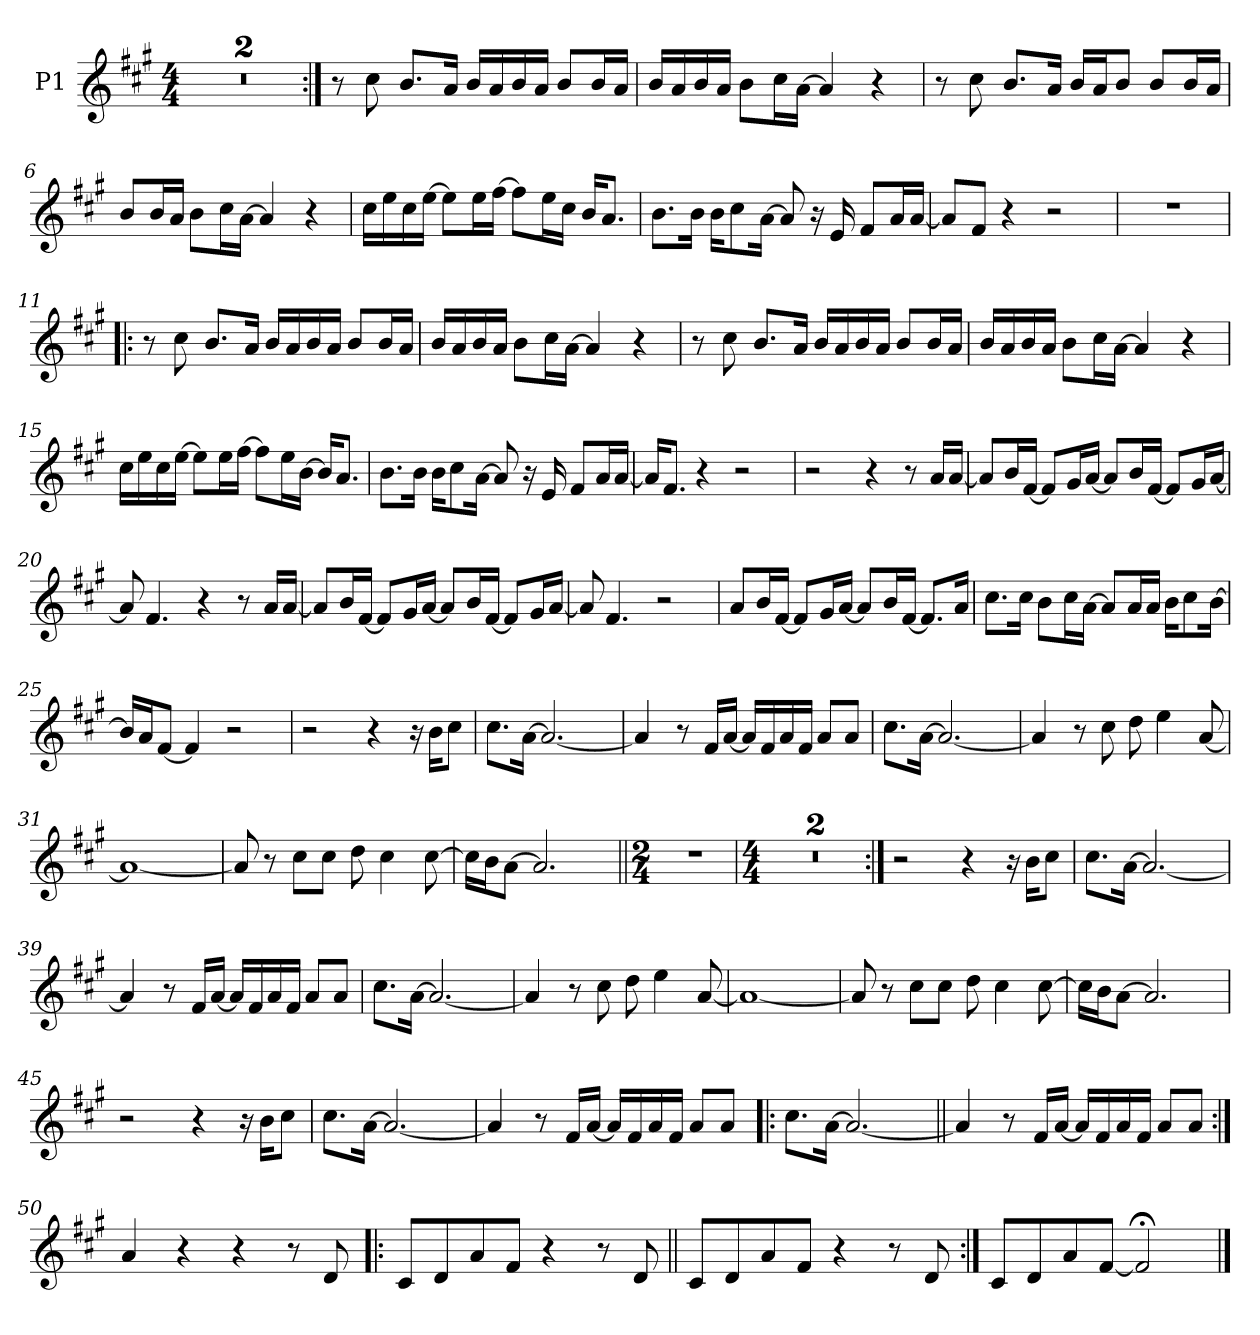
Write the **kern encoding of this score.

**kern
*part1
*staff1
*I"P1
*clefG2
*k[f#c#g#]
*f#:
*M4/4
*MM90
=1
1r
=2
1r
=3:|!
8r
8cc#\
8.b/L
16a/Jk
16b/LL
16a/
16b/
16a/JJ
8b/L
16b/L
16a/JJ
=4
16b/LL
16a/
16b/
16a/JJ
8b\L
16cc#\L
[>16a\JJ
4a/]
4r
!!LO:LB:g=z
=5
8r
8cc#\
8.b/L
16a/Jk
16b/LL
16a/J
8b/J
8b/L
16b/L
16a/JJ
=6
8b/L
16b/L
16a/JJ
8b\L
16cc#\L
[>16a\JJ
4a/]
4r
=7
16cc#\LL
16ee\
16cc#\
[>16ee\JJ
8ee\L]
16ee\L
[>16ff#\JJ
8ff#\L]
16ee\L
16cc#\JJ
16b/KL
8.a/J
!!LO:LB:g=z
=8
8.b\L
16b\Jk
16b\KL
8cc#\
[>16a\Jk
8a/]
16r
16e/
8f#/L
16a/L
[<16a/JJ
=9
8a/L]
8f#/J
4r
2r
=10
1r
=11!|:
8r
8cc#\
8.b/L
16a/Jk
16b/LL
16a/
16b/
16a/JJ
8b/L
16b/L
16a/JJ
!!LO:LB:g=z
=12
16b/LL
16a/
16b/
16a/JJ
8b\L
16cc#\L
[>16a\JJ
4a/]
4r
=13
8r
8cc#\
8.b/L
16a/Jk
16b/LL
16a/
16b/
16a/JJ
8b/L
16b/L
16a/JJ
=14
16b/LL
16a/
16b/
16a/JJ
8b\L
16cc#\L
[>16a\JJ
4a/]
4r
!!LO:LB:g=z
=15
16cc#\LL
16ee\
16cc#\
[>16ee\JJ
8ee\L]
16ee\L
[>16ff#\JJ
8ff#\L]
16ee\L
[>16b\JJ
16b/KL]
8.a/J
=16
8.b\L
16b\Jk
16b\KL
8cc#\
[>16a\Jk
8a/]
16r
16e/
8f#/L
16a/L
[<16a/JJ
=17
16a/KL]
8.f#/J
4r
2r
!!LO:LB:g=z
=18
2r
4r
8r
16a/LL
[<16a/JJ
=19
8a/L]
16b/L
[<16f#/JJ
8f#/L]
16g#/L
[<16a/JJ
8a/L]
16b/L
[<16f#/JJ
8f#/L]
16g#/L
[<16a/JJ
=20
8a/]
4.f#/
4r
8r
16a/LL
[<16a/JJ
=21
8a/L]
16b/L
[<16f#/JJ
8f#/L]
16g#/L
[<16a/JJ
8a/L]
16b/L
[<16f#/JJ
8f#/L]
16g#/L
[<16a/JJ
!!LO:LB:g=z
=22
8a/]
4.f#/
2r
=23
8a/L
16b/L
[<16f#/JJ
8f#/L]
16g#/L
[<16a/JJ
8a/L]
16b/L
[<16f#/JJ
8.f#/L]
16a/Jk
=24
8.cc#\L
16cc#\Jk
8b\L
16cc#\L
[>16a\JJ
8a/L]
16a/L
16a/JJ
16b\KL
8cc#\
[>16b\Jk
=25
16b/LL]
16a/J
[<8f#/J
4f#/]
2r
!!LO:LB:g=z
=26
2r
4r
16r
16b\KL
8cc#\J
=27
8.cc#\L
[>16a\Jk
2.a/_
=28
4a/]
8r
16f#/LL
[<16a/JJ
16a/LL]
16f#/
16a/
16f#/JJ
8a/L
8a/J
=29
8.cc#\L
[>16a\Jk
2.a/_
=30
4a/]
8r
8cc#\
8dd\
4ee\
[<8a/
!!LO:LB:g=z
=31
1a_
=32
8a/]
8r
8cc#\L
8cc#\J
8dd\
4cc#\
[>8cc#\
=33
16cc#\LL]
16b\J
[>8a\J
2.a/]
=34||
*M2/4
2r
=35
*M4/4
1r
=36
1r
!!LO:LB:g=z
=37:|!
2r
4r
16r
16b\KL
8cc#\J
=38
8.cc#\L
[>16a\Jk
2.a/_
=39
4a/]
8r
16f#/LL
[<16a/JJ
16a/LL]
16f#/
16a/
16f#/JJ
8a/L
8a/J
=40
8.cc#\L
[>16a\Jk
2.a/_
=41
4a/]
8r
8cc#\
8dd\
4ee\
[<8a/
!!LO:LB:g=z
=42
1a_
=43
8a/]
8r
8cc#\L
8cc#\J
8dd\
4cc#\
[>8cc#\
=44
16cc#\LL]
16b\J
[>8a\J
2.a/]
=45
2r
4r
16r
16b\KL
8cc#\J
=46
8.cc#\L
[>16a\Jk
2.a/_
!!LO:PB:g=z
=47
4a/]
8r
16f#/LL
[<16a/JJ
16a/LL]
16f#/
16a/
16f#/JJ
8a/L
8a/J
=48!|:
8.cc#\L
[>16a\Jk
2.a/_
=49||
4a/]
8r
16f#/LL
[<16a/JJ
16a/LL]
16f#/
16a/
16f#/JJ
8a/L
8a/J
=50:|!
4a/
4r
4r
8r
8d/
!!LO:LB:g=z
=51!|:
8c#/L
8d/
8a/
8f#/J
4r
8r
8d/
=52||
8c#/L
8d/
8a/
8f#/J
4r
8r
8d/
=53:|!
8c#/L
8d/
8a/
[<8f#/J
2f#;</]
==
*-
